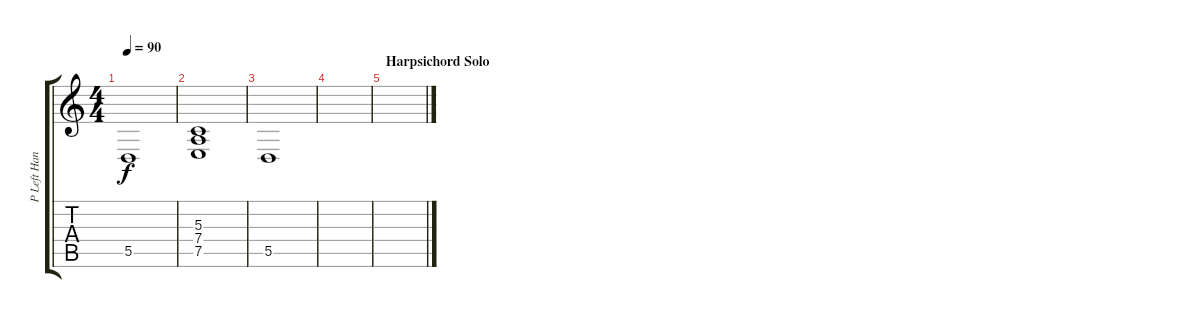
\track ("P Left Hand" "P Left Han") {instrument acousticgrandpiano}
\staff {score tabs}
\tuning (E4 B3 G3 D3 A2 E2) {hide}
\ts (4 4)
\tempo 90
\clef g2
\ks c
5.5.1{dy f} |
(5.3 7.4 7.5).1 |
5.5.1 |
|
\section ("" "Harpsichord Solo")
